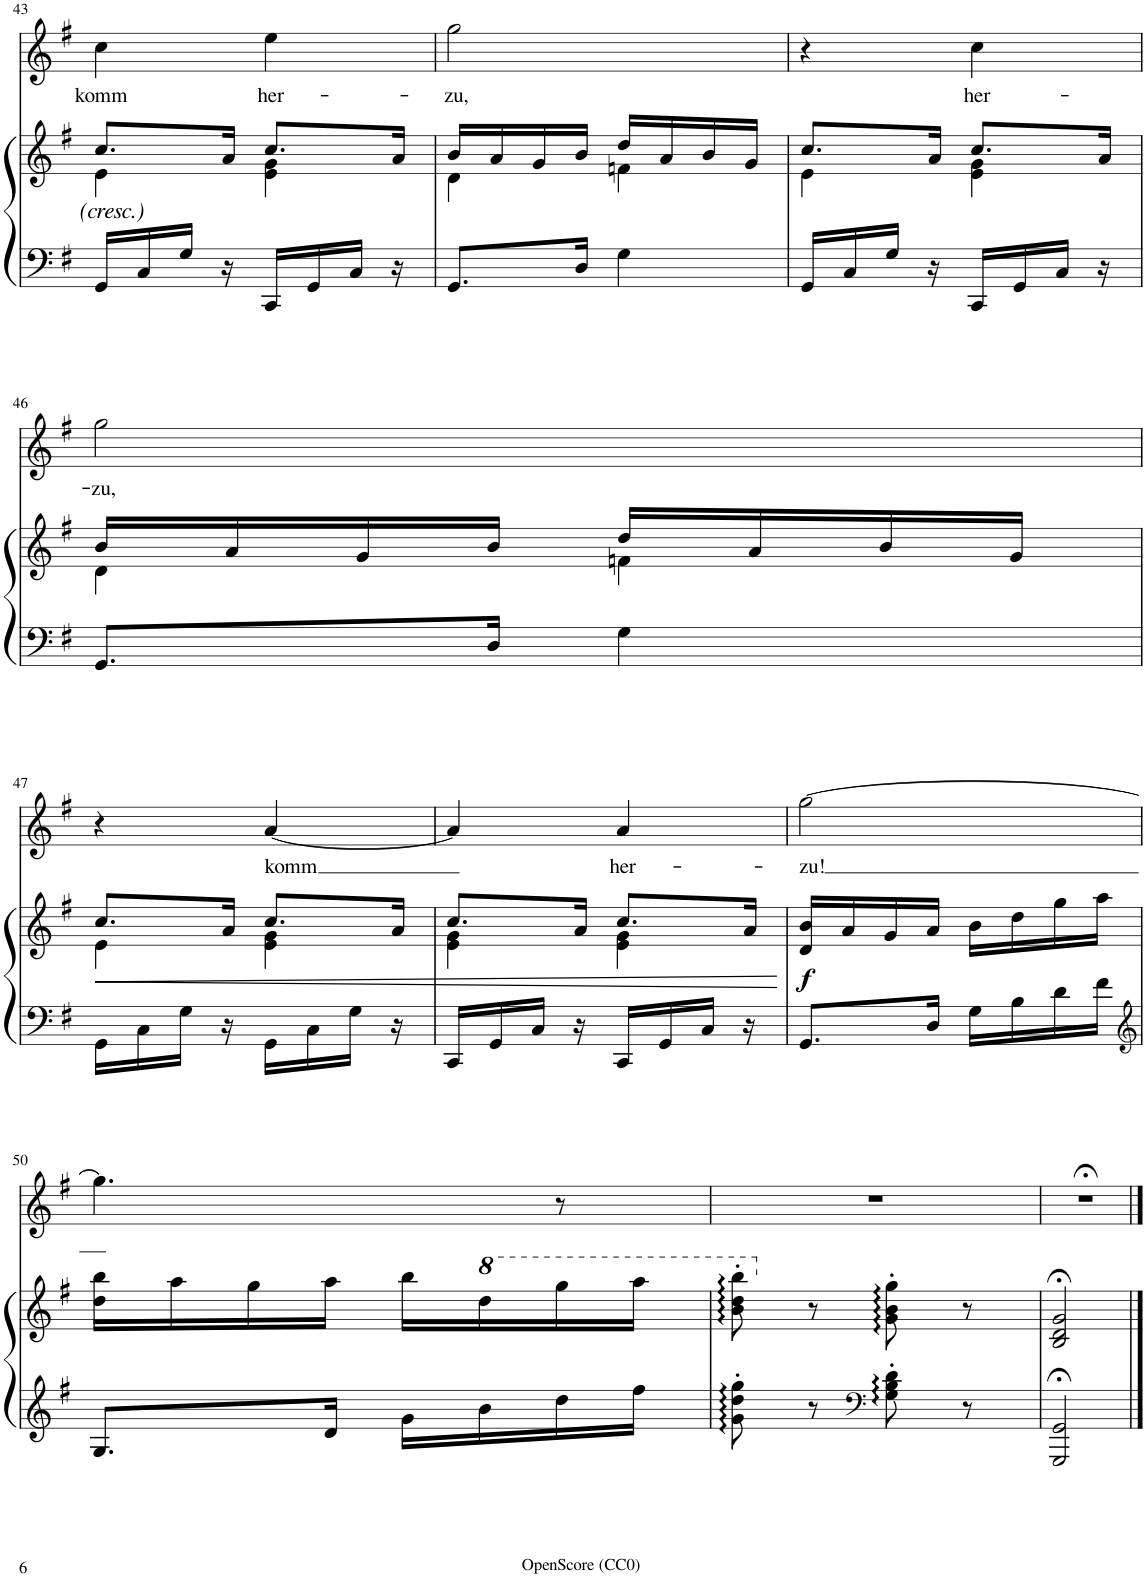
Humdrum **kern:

**kern	**kern	**dynam	**kern	**text
*part2	*part2	*part2	*part1	*part1
*staff3	*staff2	*staff2/3	*staff1	*staff1
*I"Pianoforte	*	*	*I"Singstimme Voice	*
*I'Pno	*	*	*	*
!!LO:PB:g=z
*clefF4	*clefG2	*	*clefG2	*
*k[f#]	*k[f#]	*	*k[f#]	*
*M2/4	*M2/4	*	*M2/4	*
=43	=43	=43	=43	=43
*	*^	*	*	*
!	!	!	!	!	!LO:LY:b
16GG/LL	8.cc/L	4e\	.	4cc\	komm
16C/	.	.	.	.	.
16G/JJ	.	.	.	.	.
16r	16a/Jk	.	.	.	.
!	!	!	!	!	!LO:LY:b
16CC/LL	8.cc/L	4e\ 4g\	.	4ee\	her-
16GG/	.	.	.	.	.
16C/JJ	.	.	.	.	.
16r	16a/Jk	.	.	.	.
=44	=44	=44	=44	=44	=44
!	!	!	!	!	!LO:LY:b
8.GG/L	16b/LL	4d\	.	2gg\	-zu,
.	16a/	.	.	.	.
.	16g/	.	.	.	.
16D/Jk	16b/JJ	.	.	.	.
4G\	16dd/LL	4fn\	.	.	.
.	16a/	.	.	.	.
.	16b/	.	.	.	.
.	16g/JJ	.	.	.	.
=45	=45	=45	=45	=45	=45
16GG/LL	8.cc/L	4e\	.	4r	.
16C/	.	.	.	.	.
16G/JJ	.	.	.	.	.
16r	16a/Jk	.	.	.	.
!	!	!	!	!	!LO:LY:b
16CC/LL	8.cc/L	4e\ 4g\	.	4cc\	her-
16GG/	.	.	.	.	.
16C/JJ	.	.	.	.	.
16r	16a/Jk	.	.	.	.
!!LO:LB:g=z
=46	=46	=46	=46	=46	=46
!	!	!	!	!	!LO:LY:b
8.GG/L	16b/LL	4d\	.	2gg\	-zu,
.	16a/	.	.	.	.
.	16g/	.	.	.	.
16D/Jk	16b/JJ	.	.	.	.
4G\	16dd/LL	4fn\	.	.	.
.	16a/	.	.	.	.
.	16b/	.	.	.	.
.	16g/JJ	.	.	.	.
!!LO:LB:g=z
=47	=47	=47	=47	=47	=47
!	!	!	!LO:HP:b	!	!
16GG\LL	8.cc/L	4e\	<	4r	.
16C\	.	.	.	.	.
16G\JJ	.	.	.	.	.
16r	16a/Jk	.	.	.	.
!	!	!	!	!	!LO:LY:b
16GG\LL	8.cc/L	4e\ 4g\	.	[4a/	komm
16C\	.	.	.	.	.
16G\JJ	.	.	.	.	.
16r	16a/Jk	.	.	.	.
=48	=48	=48	=48	=48	=48
16CC/LL	8.cc/L	4e\ 4g\	.	4a/]	.
16GG/	.	.	.	.	.
16C/JJ	.	.	.	.	.
16r	16a/Jk	.	.	.	.
!	!	!	!	!	!LO:LY:b
16CC/LL	8.cc/L	4e\ 4g\	.	4a/	her-
16GG/	.	.	.	.	.
16C/JJ	.	.	.	.	.
16r	16a/Jk	.	.	.	.
*	*v	*v	*	*	*
.	.	[	.	.
=49	=49	=49	=49	=49
!	!	!LO:DY:b	!	!LO:LY:b
8.GG/L	16d/ 16b/LL	f	[2gg\	-zu!
.	16a/	.	.	.
.	16g/	.	.	.
16D/Jk	16a/JJ	.	.	.
16G\LL	16b\LL	.	.	.
16B\	16dd\	.	.	.
16d\	16gg\	.	.	.
16f#\JJ	16aa\JJ	.	.	.
!!LO:LB:g=z
=50	=50	=50	=50	=50
*clefG2	*	*	*	*
8.G/L	16dd\ 16bb\LL	.	4.gg\]	.
.	16aa\	.	.	.
.	16gg\	.	.	.
16d/Jk	16aa\JJ	.	.	.
16g\LL	16bb\LL	.	.	.
*	*8va	*	*	*
16b\	16ddd\	.	.	.
16dd\	16ggg\	.	8r	.
16ff#\JJ	16aaa\JJ	.	.	.
=51	=51	=51	=51	=51
8g\:' 8dd\:' 8gg\:'	8bb\:' 8ddd\:' 8bbb\:'	.	2r	.
*	*X8va	*	*	*
8r	8r	.	.	.
*clefF4	*	*	*	*
8G\:' 8B\:' 8d\:'	8g\:' 8b\:' 8gg\:'	.	.	.
8r	8r	.	.	.
=52	=52	=52	=52	=52
2GGG/;< 2GG/;<	2B/;< 2d/;< 2g/;<	.	2r;<	.
==	==	==	==	==
*-	*-	*-	*-	*-
